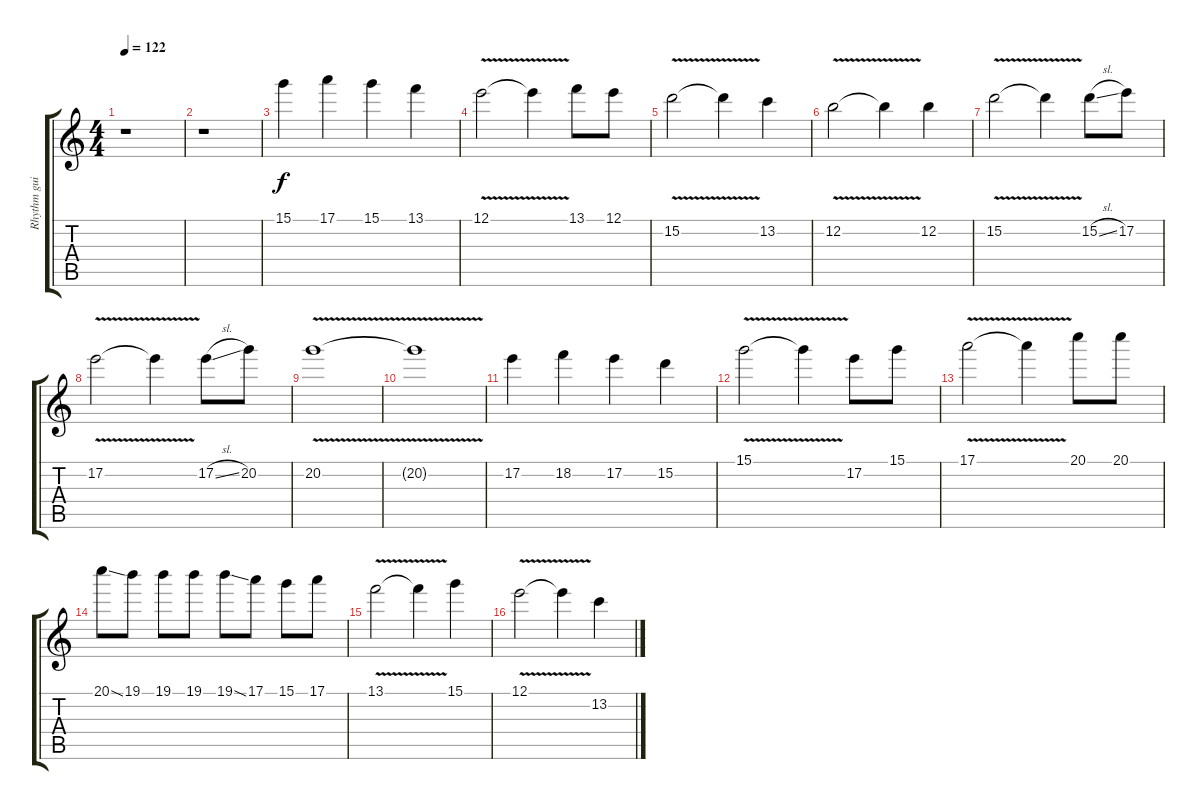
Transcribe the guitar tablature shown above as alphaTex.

\track ("Rhythm guitar" "Rhythm gui") {instrument overdrivenguitar}
\staff {score tabs}
\tuning (E4 B3 G3 D3 A2 E2) {hide}
\ts (4 4)
\tempo 122
\clef g2
\ks c
r.1{dy f} |
r.1 |
15.1.4{volume 14 balance 5 instrument overdrivenguitar} 17.1.4 15.1.4 13.1.4 |
12.1{v}.2 12.1{t}.4 13.1.8 12.1.8 |
15.2{v}.2 15.2{t}.4 13.2.4 |
12.2{v}.2 12.2{t}.4 12.2.4 |
15.2{v}.2 15.2{t}.4 15.2{sl}.8 17.2.8 |
17.2{v}.2 17.2{t}.4 17.2{sl}.8 20.2.8 |
20.2{v}.1 |
20.2{t}.1 |
17.2.4 18.2.4 17.2.4 15.2.4 |
15.1{v}.2 15.1{t}.4 17.2.8 15.1.8 |
17.1{v}.2 17.1{t}.4 20.1.8 20.1.8 |
20.1{ss}.8 19.1.8 19.1.8 19.1.8 19.1{ss}.8 17.1.8 15.1.8 17.1.8 |
13.1{v}.2 13.1{t}.4 15.1.4 |
12.1{v}.2 12.1{t}.4 13.2.4
